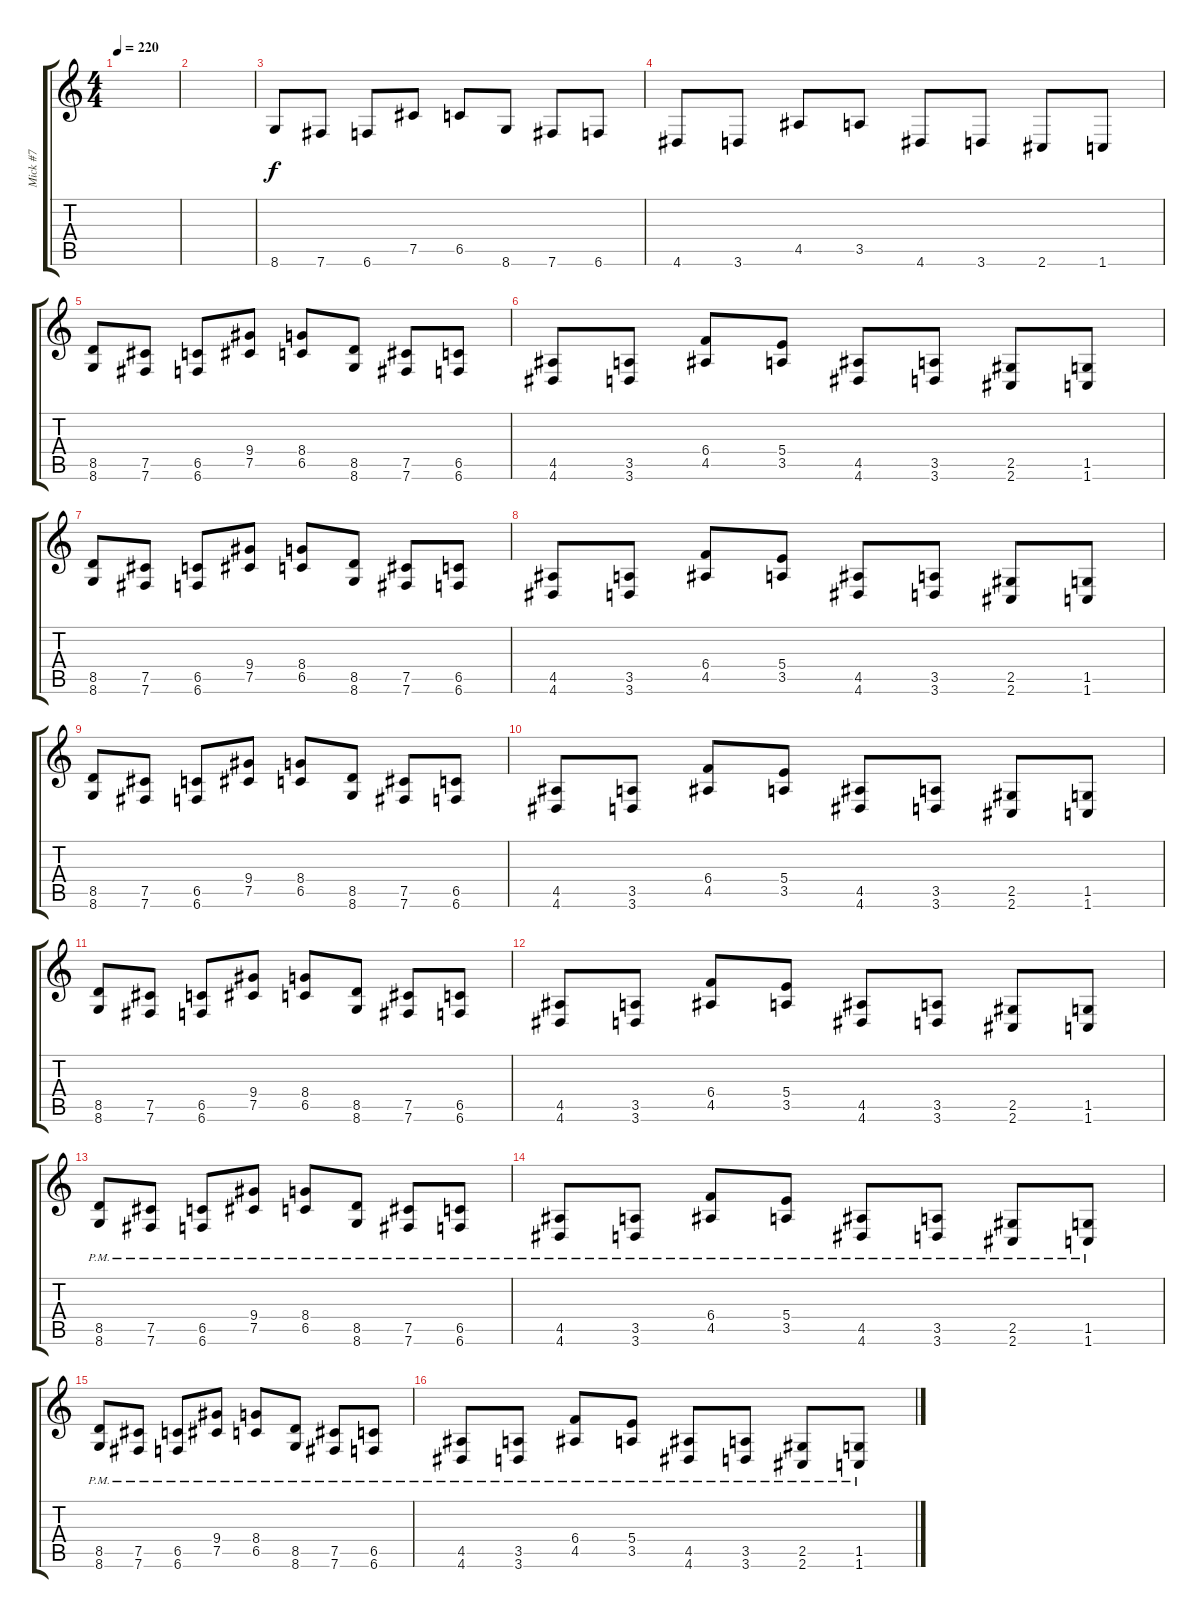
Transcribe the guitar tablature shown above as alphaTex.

\track ("Mick #7" "Mick #7") {instrument distortionguitar}
\staff {score tabs}
\tuning (Db4 Ab3 E3 B2 Gb2 B1) {hide}
\ts (4 4)
\tempo 220
\clef g2
\ks c
|
|
8.6.8 7.6.8 6.6.8 7.5.8 6.5.8 8.6.8 7.6.8 6.6.8 |
4.6.8 3.6.8 4.5.8 3.5.8 4.6.8 3.6.8 2.6.8 1.6.8 |
(8.5 8.6).8 (7.5 7.6).8 (6.5 6.6).8 (9.4 7.5).8 (8.4 6.5).8 (8.5 8.6).8 (7.5 7.6).8 (6.5 6.6).8 |
(4.5 4.6).8 (3.5 3.6).8 (6.4 4.5).8 (5.4 3.5).8 (4.5 4.6).8 (3.5 3.6).8 (2.5 2.6).8 (1.5 1.6).8 |
(8.5 8.6).8 (7.5 7.6).8 (6.5 6.6).8 (9.4 7.5).8 (8.4 6.5).8 (8.5 8.6).8 (7.5 7.6).8 (6.5 6.6).8 |
(4.5 4.6).8 (3.5 3.6).8 (6.4 4.5).8 (5.4 3.5).8 (4.5 4.6).8 (3.5 3.6).8 (2.5 2.6).8 (1.5 1.6).8 |
(8.5 8.6).8 (7.5 7.6).8 (6.5 6.6).8 (9.4 7.5).8 (8.4 6.5).8 (8.5 8.6).8 (7.5 7.6).8 (6.5 6.6).8 |
(4.5 4.6).8 (3.5 3.6).8 (6.4 4.5).8 (5.4 3.5).8 (4.5 4.6).8 (3.5 3.6).8 (2.5 2.6).8 (1.5 1.6).8 |
(8.5 8.6).8 (7.5 7.6).8 (6.5 6.6).8 (9.4 7.5).8 (8.4 6.5).8 (8.5 8.6).8 (7.5 7.6).8 (6.5 6.6).8 |
(4.5 4.6).8 (3.5 3.6).8 (6.4 4.5).8 (5.4 3.5).8 (4.5 4.6).8 (3.5 3.6).8 (2.5 2.6).8 (1.5 1.6).8 |
(8.5{pm} 8.6{pm}).8 (7.5{pm} 7.6{pm}).8 (6.5{pm} 6.6{pm}).8 (9.4{pm} 7.5{pm}).8 (8.4{pm} 6.5{pm}).8 (8.5{pm} 8.6{pm}).8 (7.5{pm} 7.6{pm}).8 (6.5{pm} 6.6{pm}).8 |
(4.5{pm} 4.6{pm}).8 (3.5{pm} 3.6{pm}).8 (6.4{pm} 4.5{pm}).8 (5.4{pm} 3.5{pm}).8 (4.5{pm} 4.6{pm}).8 (3.5{pm} 3.6{pm}).8 (2.5{pm} 2.6{pm}).8 (1.5{pm} 1.6{pm}).8 |
(8.5{pm} 8.6{pm}).8 (7.5{pm} 7.6{pm}).8 (6.5{pm} 6.6{pm}).8 (9.4{pm} 7.5{pm}).8 (8.4{pm} 6.5{pm}).8 (8.5{pm} 8.6{pm}).8 (7.5{pm} 7.6{pm}).8 (6.5{pm} 6.6{pm}).8 |
(4.5{pm} 4.6{pm}).8 (3.5{pm} 3.6{pm}).8 (6.4{pm} 4.5{pm}).8 (5.4{pm} 3.5{pm}).8 (4.5{pm} 4.6{pm}).8 (3.5{pm} 3.6{pm}).8 (2.5{pm} 2.6{pm}).8 (1.5{pm} 1.6{pm}).8
